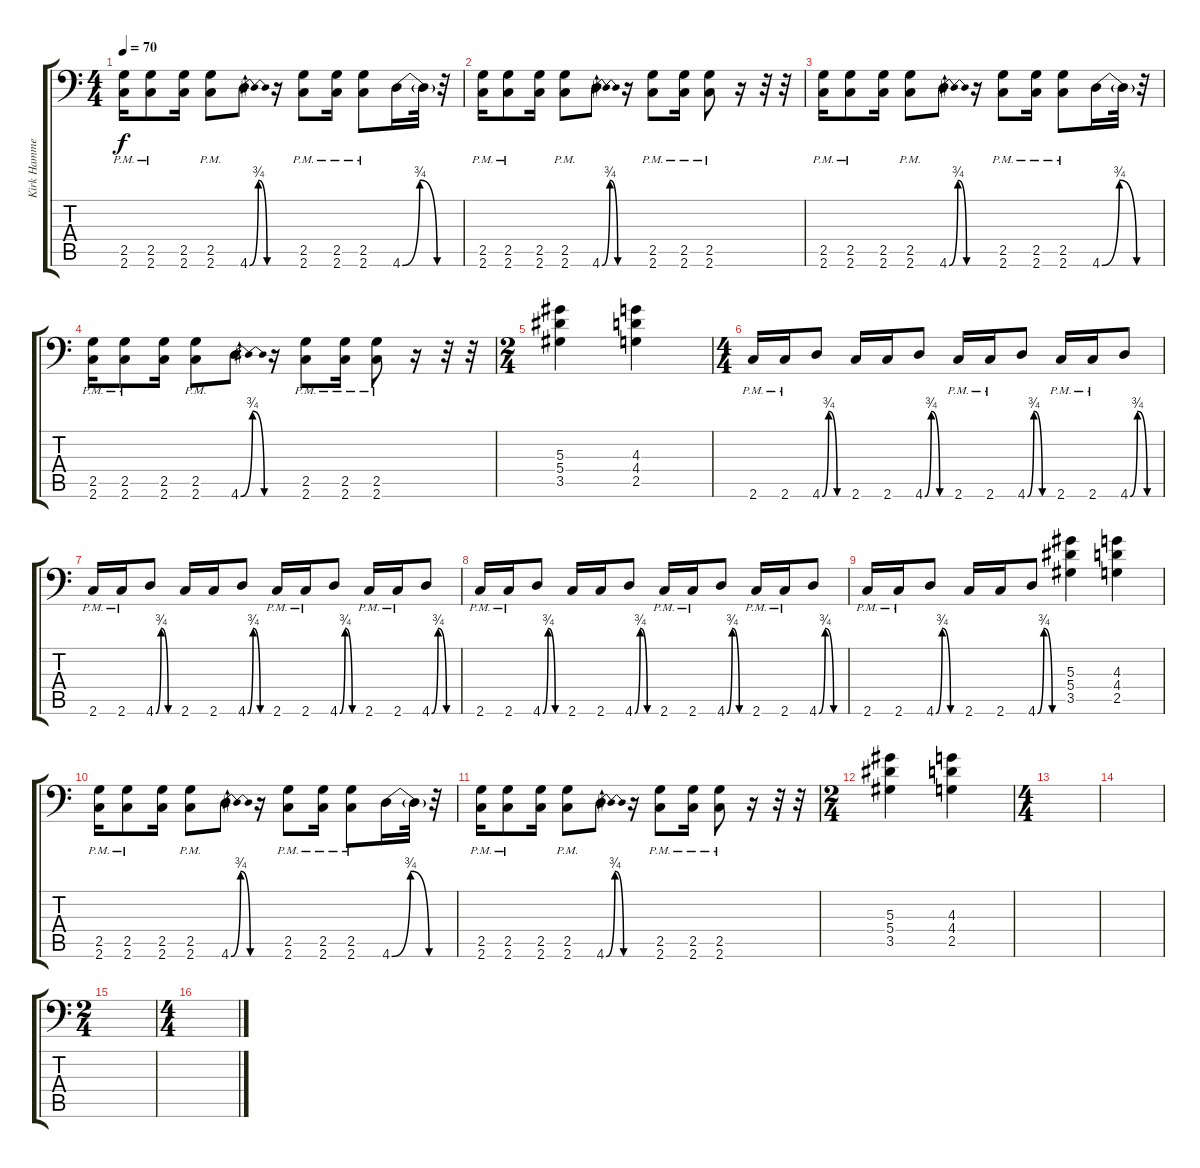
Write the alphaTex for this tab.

\track ("Kirk Hammett" "Kirk Hamme") {instrument overdrivenguitar}
\staff {score tabs}
\tuning (C4 G3 Eb3 Bb2 F2 Bb1) {hide}
\ts (4 4)
\tempo 70
\clef f4
\ks c
(2.5{pm} 2.6{pm}).16{dy f} (2.5{pm} 2.6{pm}).8 (2.5 2.6).16 (2.5{pm} 2.6{pm}).8 4.6{be (bendrelease 0 0 30 3 30 3 60 0)}.8 r.16 (2.5{pm} 2.6{pm}).8 (2.5{pm} 2.6{pm}).16 (2.5{pm} 2.6{pm}).8 4.6{be (bendrelease 0 0 30 3 30 3 60 0)}.16 4.6{t}.32 r.32 |
(2.5{pm} 2.6{pm}).16 (2.5{pm} 2.6{pm}).8 (2.5 2.6).16 (2.5{pm} 2.6{pm}).8 4.6{be (bendrelease 0 0 30 3 30 3 60 0)}.8 r.16 (2.5{pm} 2.6{pm}).8 (2.5{pm} 2.6{pm}).16 (2.5{pm} 2.6{pm}).8 r.16 r.32 r.32 |
(2.5{pm} 2.6{pm}).16 (2.5{pm} 2.6{pm}).8 (2.5 2.6).16 (2.5{pm} 2.6{pm}).8 4.6{be (bendrelease 0 0 30 3 30 3 60 0)}.8 r.16 (2.5{pm} 2.6{pm}).8 (2.5{pm} 2.6{pm}).16 (2.5{pm} 2.6{pm}).8 4.6{be (bendrelease 0 0 30 3 30 3 60 0)}.16 4.6{t}.32 r.32 |
(2.5{pm} 2.6{pm}).16 (2.5{pm} 2.6{pm}).8 (2.5 2.6).16 (2.5{pm} 2.6{pm}).8 4.6{be (bendrelease 0 0 30 3 30 3 60 0)}.8 r.16 (2.5{pm} 2.6{pm}).8 (2.5{pm} 2.6{pm}).16 (2.5{pm} 2.6{pm}).8 r.16 r.32 r.32 |
\ts (2 4)
(5.3 5.4 3.5).4 (4.3 4.4 2.5).4 |
\ts (4 4)
2.6{pm}.16 2.6{pm}.16 4.6{be (custom 0 0 15 3 35 0 60 0)}.8 2.6.16 2.6.16 4.6{be (custom 0 0 15 3 35 0 60 0)}.8 2.6{pm}.16 2.6{pm}.16 4.6{be (custom 0 0 15 3 35 0 60 0)}.8 2.6{pm}.16 2.6{pm}.16 4.6{be (custom 0 0 15 3 35 0 60 0)}.8 |
2.6{pm}.16 2.6{pm}.16 4.6{be (custom 0 0 15 3 35 0 60 0)}.8 2.6.16 2.6.16 4.6{be (custom 0 0 15 3 35 0 60 0)}.8 2.6{pm}.16 2.6{pm}.16 4.6{be (custom 0 0 15 3 35 0 60 0)}.8 2.6{pm}.16 2.6{pm}.16 4.6{be (custom 0 0 15 3 35 0 60 0)}.8 |
2.6{pm}.16 2.6{pm}.16 4.6{be (custom 0 0 15 3 35 0 60 0)}.8 2.6.16 2.6.16 4.6{be (custom 0 0 15 3 35 0 60 0)}.8 2.6{pm}.16 2.6{pm}.16 4.6{be (custom 0 0 15 3 35 0 60 0)}.8 2.6{pm}.16 2.6{pm}.16 4.6{be (custom 0 0 15 3 35 0 60 0)}.8 |
2.6{pm}.16 2.6{pm}.16 4.6{be (custom 0 0 15 3 35 0 60 0)}.8 2.6.16 2.6.16 4.6{be (custom 0 0 15 3 35 0 60 0)}.8 (5.3 5.4 3.5).4 (4.3 4.4 2.5).4 |
(2.5{pm} 2.6{pm}).16 (2.5{pm} 2.6{pm}).8 (2.5 2.6).16 (2.5{pm} 2.6{pm}).8 4.6{be (bendrelease 0 0 30 3 30 3 60 0)}.8 r.16 (2.5{pm} 2.6{pm}).8 (2.5{pm} 2.6{pm}).16 (2.5{pm} 2.6{pm}).8 4.6{be (bendrelease 0 0 30 3 30 3 60 0)}.16 4.6{t}.32 r.32 |
(2.5{pm} 2.6{pm}).16 (2.5{pm} 2.6{pm}).8 (2.5 2.6).16 (2.5{pm} 2.6{pm}).8 4.6{be (bendrelease 0 0 30 3 30 3 60 0)}.8 r.16 (2.5{pm} 2.6{pm}).8 (2.5{pm} 2.6{pm}).16 (2.5{pm} 2.6{pm}).8 r.16 r.32 r.32 |
\ts (2 4)
(5.3 5.4 3.5).4 (4.3 4.4 2.5).4 |
\ts (4 4)
|
|
\ts (2 4)
|
\ts (4 4)
